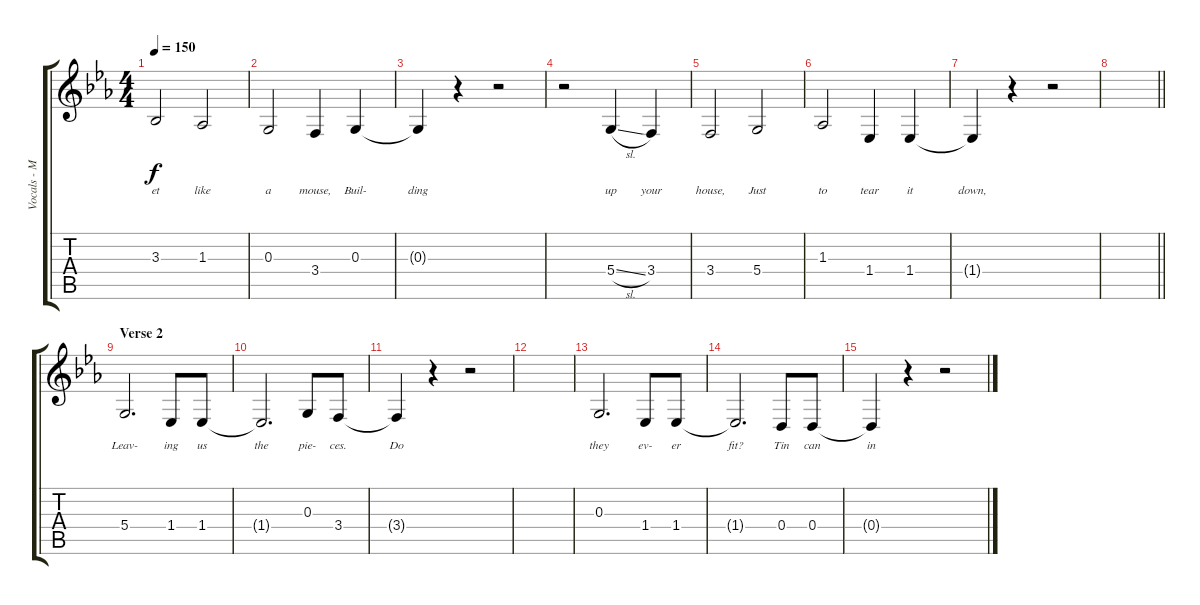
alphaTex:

\track ("Vocals - Matt Davies" "Vocals - M") {instrument altosax}
\staff {score tabs}
\tuning (E4 B3 G3 D3 A2 E2) {hide}
\ts (4 4)
\tempo 150
\clef g2
\ks cminor
3.3.2{lyrics (0 "et") lyrics (1 "") lyrics (2 "") lyrics (3 "") lyrics (4 "") dy f} 1.3.2{lyrics (0 "like") lyrics (1 "") lyrics (2 "") lyrics (3 "") lyrics (4 "")} |
0.3.2{lyrics (0 "a") lyrics (1 "") lyrics (2 "") lyrics (3 "") lyrics (4 "")} 3.4.4{lyrics (0 "mouse,") lyrics (1 "") lyrics (2 "") lyrics (3 "") lyrics (4 "")} 0.3.4{lyrics (0 "Buil-") lyrics (1 "") lyrics (2 "") lyrics (3 "") lyrics (4 "")} |
0.3{t}.4{lyrics (0 "ding") lyrics (1 "") lyrics (2 "") lyrics (3 "") lyrics (4 "")} r.4 r.2 |
r.2 5.4{sl}.4{lyrics (0 "up") lyrics (1 "") lyrics (2 "") lyrics (3 "") lyrics (4 "")} 3.4.4{lyrics (0 "your") lyrics (1 "") lyrics (2 "") lyrics (3 "") lyrics (4 "")} |
3.4.2{lyrics (0 "house,") lyrics (1 "") lyrics (2 "") lyrics (3 "") lyrics (4 "")} 5.4.2{lyrics (0 "Just") lyrics (1 "") lyrics (2 "") lyrics (3 "") lyrics (4 "")} |
1.3.2{lyrics (0 "to") lyrics (1 "") lyrics (2 "") lyrics (3 "") lyrics (4 "")} 1.4.4{lyrics (0 "tear") lyrics (1 "") lyrics (2 "") lyrics (3 "") lyrics (4 "")} 1.4.4{lyrics (0 "it") lyrics (1 "") lyrics (2 "") lyrics (3 "") lyrics (4 "")} |
1.4{t}.4{lyrics (0 "down,") lyrics (1 "") lyrics (2 "") lyrics (3 "") lyrics (4 "")} r.4 r.2 |
\barLineRight lightlight
|
\section ("" "Verse 2")
5.4.2{d lyrics (0 "Leav-") lyrics (1 "") lyrics (2 "") lyrics (3 "") lyrics (4 "")} 1.4.8{lyrics (0 "ing") lyrics (1 "") lyrics (2 "") lyrics (3 "") lyrics (4 "")} 1.4.8{lyrics (0 "us") lyrics (1 "") lyrics (2 "") lyrics (3 "") lyrics (4 "")} |
1.4{t}.2{d lyrics (0 "the") lyrics (1 "") lyrics (2 "") lyrics (3 "") lyrics (4 "")} 0.3.8{lyrics (0 "pie-") lyrics (1 "") lyrics (2 "") lyrics (3 "") lyrics (4 "")} 3.4.8{lyrics (0 "ces.") lyrics (1 "") lyrics (2 "") lyrics (3 "") lyrics (4 "")} |
3.4{t}.4{lyrics (0 "Do") lyrics (1 "") lyrics (2 "") lyrics (3 "") lyrics (4 "")} r.4 r.2 |
|
0.3.2{d lyrics (0 "they") lyrics (1 "") lyrics (2 "") lyrics (3 "") lyrics (4 "")} 1.4.8{lyrics (0 "ev-") lyrics (1 "") lyrics (2 "") lyrics (3 "") lyrics (4 "")} 1.4.8{lyrics (0 "er") lyrics (1 "") lyrics (2 "") lyrics (3 "") lyrics (4 "")} |
1.4{t}.2{d lyrics (0 "fit?") lyrics (1 "") lyrics (2 "") lyrics (3 "") lyrics (4 "")} 0.4.8{lyrics (0 "Tin") lyrics (1 "") lyrics (2 "") lyrics (3 "") lyrics (4 "")} 0.4.8{lyrics (0 "can") lyrics (1 "") lyrics (2 "") lyrics (3 "") lyrics (4 "")} |
0.4{t}.4{lyrics (0 "in") lyrics (1 "") lyrics (2 "") lyrics (3 "") lyrics (4 "")} r.4 r.2
